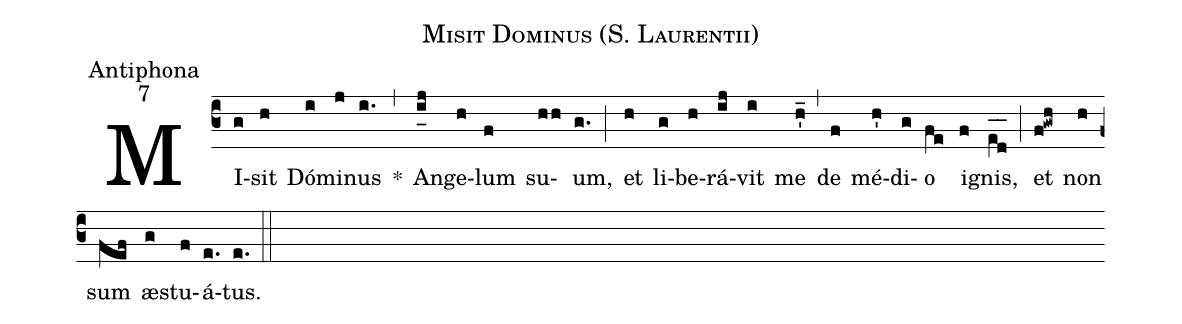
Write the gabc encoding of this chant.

name:Misit Dominus (S. Laurentii);
office-part:Antiphona;
mode:7;
%%
(c3) MI(g)sit(h) Dó(i)mi(j)nus(i.) *(,) An(i_[uh:l]j)ge(h)lum(f) su(hh)um,(g.) (;) et(h) li(g)be(h)rá(ij)vit(i) me(h'_) (,) de(f) mé(h')di(g)o(fe) i(f)gnis,(e_[oh:h][ll:1]d_[oh:h]) (;) et(f!gwh) non(h) sum(fef) æ(g)stu(f)á(e.)tus.(e.) (::)

%<eu>E(i) u(i) o(j) u(i) a(h) e.</eu>(ih..) (::)
